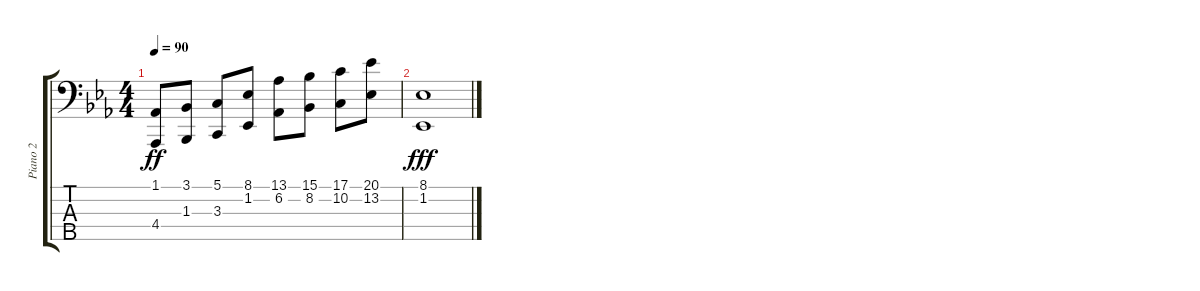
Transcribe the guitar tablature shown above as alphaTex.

\track ("Piano 2" "Piano 2") {instrument brightacousticpiano}
\staff {score tabs}
\tuning (G2 D2 A1 E1 B0) {hide}
\ts (4 4)
\tempo 90
\clef f4
\ks eb
(1.1 4.4).8{dy ff} (3.1 1.3).8 (5.1 3.3).8 (8.1 1.2).8 (13.1 6.2).8 (15.1 8.2).8 (17.1 10.2).8 (20.1 13.2).8 |
(8.1 1.2).1{dy fff}
